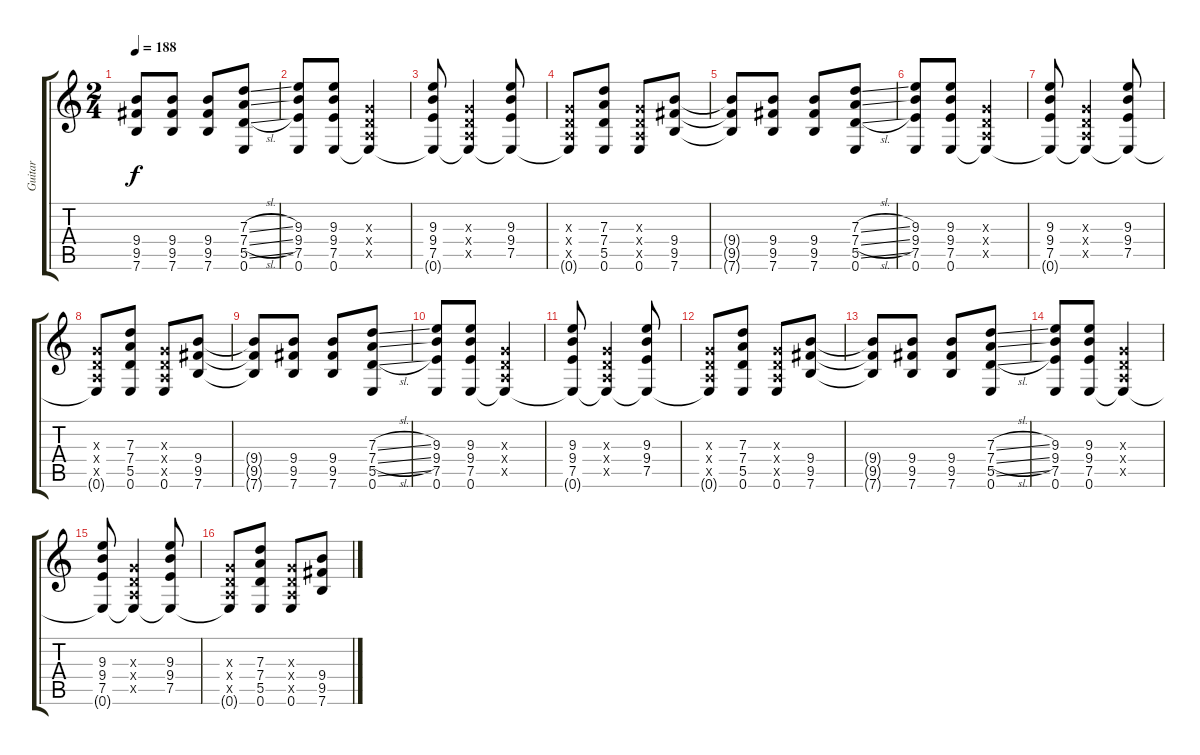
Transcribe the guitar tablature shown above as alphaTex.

\track ("Guitar" "Guitar") {instrument overdrivenguitar}
\staff {score tabs}
\tuning (E4 B3 G3 D3 A2 E2) {hide}
\ts (2 4)
\tempo 188
\clef g2
\ks c
(9.4{t} 9.5{t} 7.6{t}).8{dy f} (9.4 9.5 7.6).8 (9.4 9.5 7.6).8 (7.3{sl} 7.4{sl} 5.5{sl} 0.6).8 |
(9.3 9.4 7.5 0.6).8 (9.3 9.4 7.5 0.6).8 (0.3{x} 0.4{x} 0.5{x} 0.6{t}).4 |
(9.3 9.4 7.5 0.6{t}).8 (0.3{x} 0.4{x} 0.5{x} 0.6{t}).4 (9.3 9.4 7.5 0.6{t}).8 |
(0.3{x} 0.4{x} 0.5{x} 0.6{t}).8 (7.3 7.4 5.5 0.6).8 (0.3{x} 0.4{x} 0.5{x} 0.6).8 (9.4 9.5 7.6).8 |
(9.4{t} 9.5{t} 7.6{t}).8 (9.4 9.5 7.6).8 (9.4 9.5 7.6).8 (7.3{sl} 7.4{sl} 5.5{sl} 0.6).8 |
(9.3 9.4 7.5 0.6).8 (9.3 9.4 7.5 0.6).8 (0.3{x} 0.4{x} 0.5{x} 0.6{t}).4 |
(9.3 9.4 7.5 0.6{t}).8 (0.3{x} 0.4{x} 0.5{x} 0.6{t}).4 (9.3 9.4 7.5 0.6{t}).8 |
(0.3{x} 0.4{x} 0.5{x} 0.6{t}).8 (7.3 7.4 5.5 0.6).8 (0.3{x} 0.4{x} 0.5{x} 0.6).8 (9.4 9.5 7.6).8 |
(9.4{t} 9.5{t} 7.6{t}).8 (9.4 9.5 7.6).8 (9.4 9.5 7.6).8 (7.3{sl} 7.4{sl} 5.5{sl} 0.6).8 |
(9.3 9.4 7.5 0.6).8 (9.3 9.4 7.5 0.6).8 (0.3{x} 0.4{x} 0.5{x} 0.6{t}).4 |
(9.3 9.4 7.5 0.6{t}).8 (0.3{x} 0.4{x} 0.5{x} 0.6{t}).4 (9.3 9.4 7.5 0.6{t}).8 |
(0.3{x} 0.4{x} 0.5{x} 0.6{t}).8 (7.3 7.4 5.5 0.6).8 (0.3{x} 0.4{x} 0.5{x} 0.6).8 (9.4 9.5 7.6).8 |
(9.4{t} 9.5{t} 7.6{t}).8 (9.4 9.5 7.6).8 (9.4 9.5 7.6).8 (7.3{sl} 7.4{sl} 5.5{sl} 0.6).8 |
(9.3 9.4 7.5 0.6).8 (9.3 9.4 7.5 0.6).8 (0.3{x} 0.4{x} 0.5{x} 0.6{t}).4 |
(9.3 9.4 7.5 0.6{t}).8 (0.3{x} 0.4{x} 0.5{x} 0.6{t}).4 (9.3 9.4 7.5 0.6{t}).8 |
(0.3{x} 0.4{x} 0.5{x} 0.6{t}).8 (7.3 7.4 5.5 0.6).8 (0.3{x} 0.4{x} 0.5{x} 0.6).8 (9.4 9.5 7.6).8
